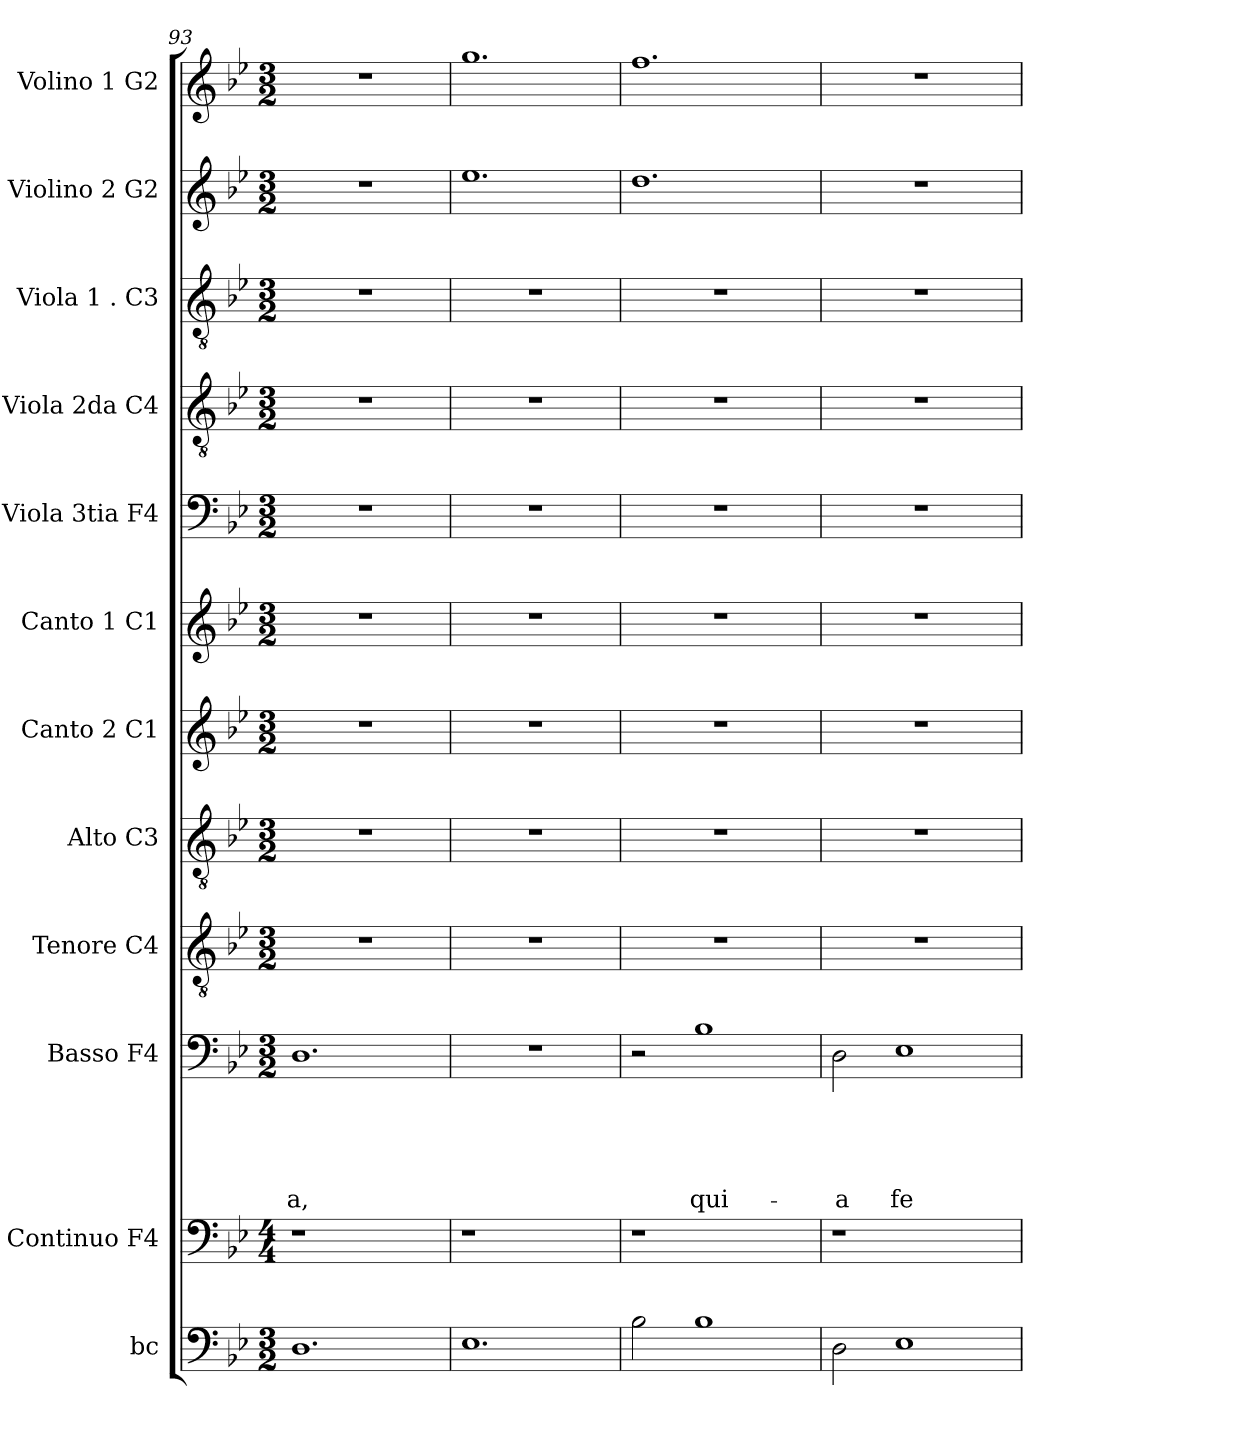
**kern	**kern	**kern	**text	**text	**text	**text	**text	**kern	**kern	**kern	**kern	**kern	**kern	**kern	**kern	**kern
*part12	*part11	*part10	*part10	*part10	*part10	*part10	*part10	*part9	*part8	*part7	*part6	*part5	*part4	*part3	*part2	*part1
*staff12	*staff11	*staff10	*staff10	*staff10	*staff10	*staff10	*staff10	*staff9	*staff8	*staff7	*staff6	*staff5	*staff4	*staff3	*staff2	*staff1
*I"bc	*I"Continuo F4	*I"Basso F4	*	*	*	*	*	*I"Tenore C4	*I"Alto C3	*I"Canto 2 C1	*I"Canto 1 C1	*I"Viola 3tia F4	*I"Viola 2da C4	*I"Viola 1 . C3	*I"Violino 2 G2	*I"Volino 1 G2
*I'bc	*	*I'B	*	*	*	*	*	*I'T	*I'A	*I'C2	*I'C1	*I'Vla3	*I'Vla2	*I'Vla1	*I'Vl2	*I'Vl1
*clefF4	*clefF4	*clefF4	*	*	*	*	*	*clefGv2	*clefGv2	*clefG2	*clefG2	*clefF4	*clefGv2	*clefGv2	*clefG2	*clefG2
*k[b-e-]	*k[b-e-]	*k[b-e-]	*	*	*	*	*	*k[b-e-]	*k[b-e-]	*k[b-e-]	*k[b-e-]	*k[b-e-]	*k[b-e-]	*k[b-e-]	*k[b-e-]	*k[b-e-]
*B-:	*B-:	*B-:	*	*	*	*	*	*B-:	*B-:	*B-:	*B-:	*B-:	*B-:	*B-:	*B-:	*B-:
*M3/2	*M4/4	*M3/2	*	*	*	*	*	*M3/2	*M3/2	*M3/2	*M3/2	*M3/2	*M3/2	*M3/2	*M3/2	*M3/2
=93	=93	=93	=93	=93	=93	=93	=93	=93	=93	=93	=93	=93	=93	=93	=93	=93
!	!	!	!	!	!	!	!LO:LY:b	!	!	!	!	!	!	!	!LO:N:vis=1	!LO:N:vis=1
1.D	1r	1.D	.	.	.	.	-a,	1.r	1.r	1.r	1.r	1.r	1.r	1.r	1.r	1.r
.	2ryy	.	.	.	.	.	.	.	.	.	.	.	.	.	.	.
=94	=94	=94	=94	=94	=94	=94	=94	=94	=94	=94	=94	=94	=94	=94	=94	=94
!	!	!LO:N:vis=1	!	!	!	!	!	!	!	!	!	!	!	!	!	!
1.E-	1r	1.r	.	.	.	.	.	1.r	1.r	1.r	1.r	1.r	1.r	1.r	1.ee-	1.gg
.	2ryy	.	.	.	.	.	.	.	.	.	.	.	.	.	.	.
=95	=95	=95	=95	=95	=95	=95	=95	=95	=95	=95	=95	=95	=95	=95	=95	=95
2B-\	1r	2r	.	.	.	.	.	1.r	1.r	1.r	1.r	1.r	1.r	1.r	1.dd	1.ff
!	!	!	!	!	!	!	!LO:LY:b	!	!	!	!	!	!	!	!	!
1B-	.	1B-	.	.	.	.	qui-	.	.	.	.	.	.	.	.	.
.	2ryy	.	.	.	.	.	.	.	.	.	.	.	.	.	.	.
=96	=96	=96	=96	=96	=96	=96	=96	=96	=96	=96	=96	=96	=96	=96	=96	=96
!	!	!	!	!	!	!	!LO:LY:b	!	!	!	!	!	!	!	!LO:N:vis=1	!LO:N:vis=1
2D\	1r	2D\	.	.	.	.	-a	1.r	1.r	1.r	1.r	1.r	1.r	1.r	1.r	1.r
!	!	!	!	!	!	!	!LO:LY:b	!	!	!	!	!	!	!	!	!
1E-	.	1E-	.	.	.	.	fe-	.	.	.	.	.	.	.	.	.
.	2ryy	.	.	.	.	.	.	.	.	.	.	.	.	.	.	.
=	=	=	=	=	=	=	=	=	=	=	=	=	=	=	=	=
*-	*-	*-	*-	*-	*-	*-	*-	*-	*-	*-	*-	*-	*-	*-	*-	*-
